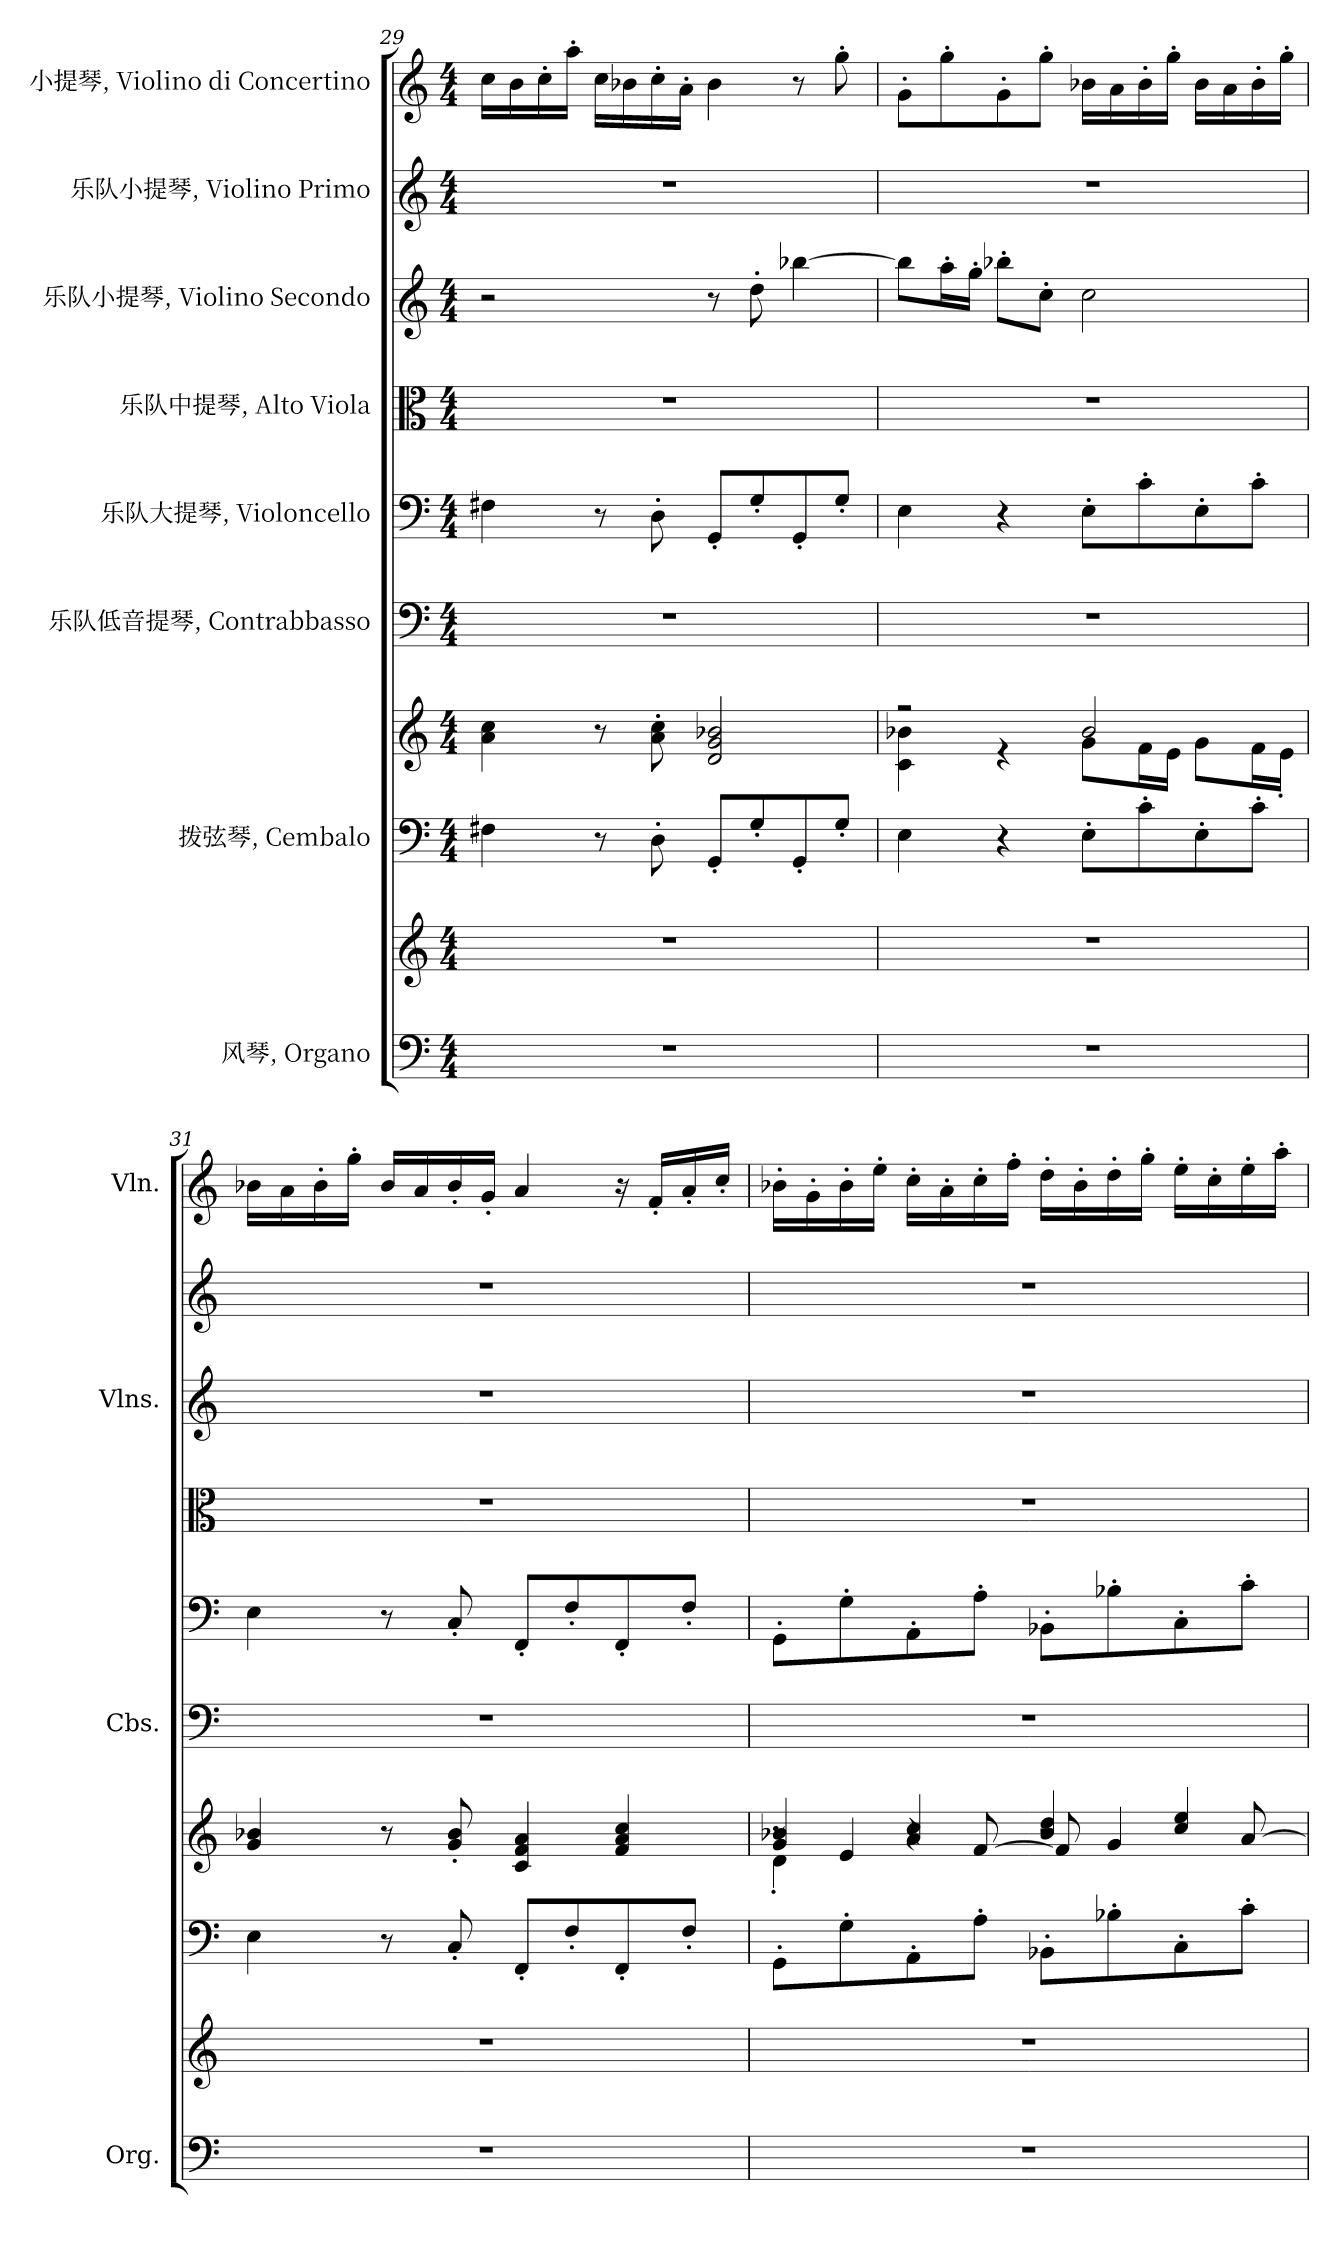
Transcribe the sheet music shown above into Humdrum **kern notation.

**kern	**kern	**kern	**kern	**kern	**kern	**kern	**kern	**kern	**kern
*part8	*part8	*part7	*part7	*part6	*part5	*part4	*part3	*part2	*part1
*staff10	*staff9	*staff8	*staff7	*staff6	*staff5	*staff4	*staff3	*staff2	*staff1
*I"风琴, Organo	*	*I"拨弦琴, Cembalo	*	*I"乐队低音提琴, Contrabbasso	*I"乐队大提琴, Violoncello	*I"乐队中提琴, Alto Viola	*I"乐队小提琴, Violino Secondo	*I"乐队小提琴, Violino Primo	*I"小提琴, Violino di Concertino
*I'Org.	*	*	*	*I'Cbs.	*	*	*I'Vlns.	*	*I'Vln.
!!LO:PB:g=z
*clefF4	*clefG2	*clefF4	*clefG2	*clefF4	*clefF4	*clefC3	*clefG2	*clefG2	*clefG2
*	*	*	*	*ITrd7c12	*	*	*	*	*
*k[]	*k[]	*k[]	*k[]	*k[]	*k[]	*k[]	*k[]	*k[]	*k[]
*M4/4	*M4/4	*M4/4	*M4/4	*M4/4	*M4/4	*M4/4	*M4/4	*M4/4	*M4/4
=29	=29	=29	=29	=29	=29	=29	=29	=29	=29
1r	1r	4F#X\	4a\ 4cc\	1r	4F#X\	1r	2r	1r	16cc\LL
.	.	.	.	.	.	.	.	.	16b\
.	.	.	.	.	.	.	.	.	16cc'\
.	.	.	.	.	.	.	.	.	16aa'\JJ
.	.	8r	8r	.	8r	.	.	.	16cc\LL
.	.	.	.	.	.	.	.	.	16b-X\
.	.	8D'\	8a\' 8cc\'	.	8D'\	.	.	.	16cc'\
.	.	.	.	.	.	.	.	.	16a'\JJ
.	.	8GG'/L	2d/ 2g/ 2b-X/	.	8GG'/L	.	8r	.	4b-\
.	.	8G'/	.	.	8G'/	.	8dd'\	.	.
.	.	8GG'/	.	.	8GG'/	.	[4bb-X\	.	8r
.	.	8G'/J	.	.	8G'/J	.	.	.	8gg'\
=30	=30	=30	=30	=30	=30	=30	=30	=30	=30
*	*	*	*^	*	*	*	*	*	*
1r	1r	4E\	2r	4c\ 4b-X\	1r	4E\	1r	8bb-\L]	1r	8g'\L
.	.	.	.	.	.	.	.	16aa'\L	.	8gg'\
.	.	.	.	.	.	.	.	16gg'\JJ	.	.
.	.	4r	.	4r	.	4r	.	8bb-X'\L	.	8g'\
.	.	.	.	.	.	.	.	8cc'\J	.	8gg'\J
.	.	8E'\L	2b-/	8g\L	.	8E'\L	.	2cc\	.	16b-X\LL
.	.	.	.	.	.	.	.	.	.	16a\
.	.	8c'\	.	16f\L	.	8c'\	.	.	.	16b-'\
.	.	.	.	16e\JJ	.	.	.	.	.	16gg'\JJ
.	.	8E'\	.	8g\L	.	8E'\	.	.	.	16b-\LL
.	.	.	.	.	.	.	.	.	.	16a\
.	.	8c'\J	.	16f\L	.	8c'\J	.	.	.	16b-'\
.	.	.	.	16e'\JJ	.	.	.	.	.	16gg'\JJ
*	*	*	*v	*v	*	*	*	*	*	*
=31	=31	=31	=31	=31	=31	=31	=31	=31	=31
1r	1r	4E\	4g/ 4b-X/	1r	4E\	1r	1r	1r	16b-X\LL
.	.	.	.	.	.	.	.	.	16a\
.	.	.	.	.	.	.	.	.	16b-'\
.	.	.	.	.	.	.	.	.	16gg'\JJ
.	.	8r	8r	.	8r	.	.	.	16b-/LL
.	.	.	.	.	.	.	.	.	16a/
.	.	8C'/	8g/' 8b-/'	.	8C'/	.	.	.	16b-'/
.	.	.	.	.	.	.	.	.	16g'/JJ
.	.	8FF'/L	4c/ 4f/ 4a/	.	8FF'/L	.	.	.	4a/
.	.	8F'/	.	.	8F'/	.	.	.	.
.	.	8FF'/	4f/ 4a/ 4cc/	.	8FF'/	.	.	.	16r
.	.	.	.	.	.	.	.	.	16f'/LL
.	.	8F'/J	.	.	8F'/J	.	.	.	16a'/
.	.	.	.	.	.	.	.	.	16cc'/JJ
!!LO:PB:g=z
=32	=32	=32	=32	=32	=32	=32	=32	=32	=32
*	*	*	*^	*	*	*	*	*	*
*	*	*	*	*^	*	*	*	*	*	*
1r	1r	8GG'\L	4g/ 4b-X/	4d'\	8r	1r	8GG'\L	1r	1r	1r	16b-X'\LL
.	.	.	.	.	.	.	.	.	.	.	16g'\
.	.	8G'\	.	.	4e/	.	8G'\	.	.	.	16b-'\
.	.	.	.	.	.	.	.	.	.	.	16ee'\JJ
.	.	8AA'\	4a/ 4cc/	4r	.	.	8AA'\	.	.	.	16cc'\LL
.	.	.	.	.	.	.	.	.	.	.	16a'\
.	.	8A'\J	.	.	[8f/	.	8A'\J	.	.	.	16cc'\
.	.	.	.	.	.	.	.	.	.	.	16ff'\JJ
.	.	8BB-X'\L	4b-/ 4dd/	2r	8f/]	.	8BB-X'\L	.	.	.	16dd'\LL
.	.	.	.	.	.	.	.	.	.	.	16b-'\
.	.	8B-X'\	.	.	4g/	.	8B-X'\	.	.	.	16dd'\
.	.	.	.	.	.	.	.	.	.	.	16gg'\JJ
.	.	8C'\	4cc/ 4ee/	.	.	.	8C'\	.	.	.	16ee'\LL
.	.	.	.	.	.	.	.	.	.	.	16cc'\
.	.	8c'\J	.	.	[8a/	.	8c'\J	.	.	.	16ee'\
.	.	.	.	.	.	.	.	.	.	.	16aa'\JJ
*	*	*	*v	*v	*v	*	*	*	*	*	*
=	=	=	=	=	=	=	=	=	=
*-	*-	*-	*-	*-	*-	*-	*-	*-	*-
